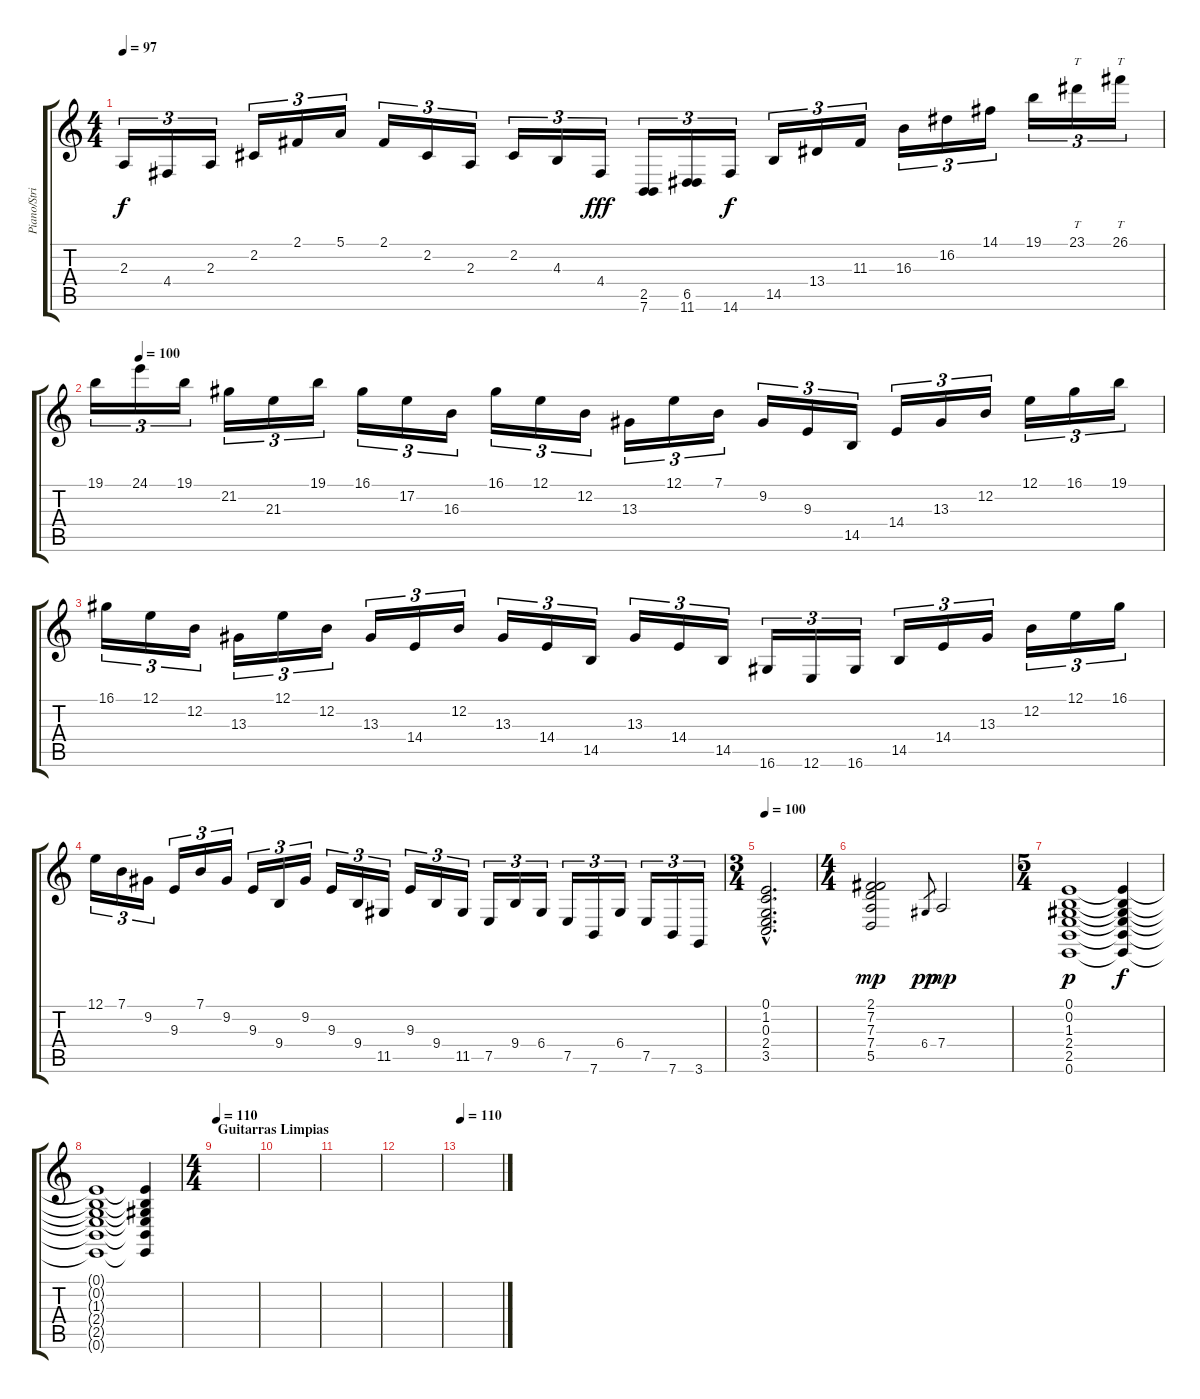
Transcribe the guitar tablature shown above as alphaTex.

\track ("Piano/Strings" "Piano/Stri") {instrument acousticgrandpiano}
\staff {score tabs}
\tuning (E4 B3 G3 D3 A2 E2) {hide}
\ts (4 4)
\tempo 97
\clef g2
\ks c
2.3.16{tu (3 2) dy f} 4.4.16{tu (3 2)} 2.3.16{tu (3 2)} 2.2.16{tu (3 2)} 2.1.16{tu (3 2)} 5.1.16{tu (3 2)} 2.1.16{tu (3 2)} 2.2.16{tu (3 2)} 2.3.16{tu (3 2)} 2.2.16{tu (3 2)} 4.3.16{tu (3 2)} 4.4.16{tu (3 2) dy fff} (2.5 7.6).16{tu (3 2)} (6.5 11.6).16{tu (3 2)} 14.6.16{tu (3 2) dy f} 14.5.16{tu (3 2)} 13.4.16{tu (3 2)} 11.3.16{tu (3 2)} 16.3.16{tu (3 2)} 16.2.16{tu (3 2)} 14.1.16{tu (3 2)} 19.1.16{tu (3 2)} 23.1.16{tt tu (3 2)} 26.1.16{tt tu (3 2)} |
\tempo (100 0.041666666666666664)
19.1.16{tu (3 2)} 24.1.16{tu (3 2)} 19.1.16{tu (3 2)} 21.2.16{tu (3 2)} 21.3.16{tu (3 2)} 19.1.16{tu (3 2)} 16.1.16{tu (3 2)} 17.2.16{tu (3 2)} 16.3.16{tu (3 2)} 16.1.16{tu (3 2)} 12.1.16{tu (3 2)} 12.2.16{tu (3 2)} 13.3.16{tu (3 2)} 12.1.16{tu (3 2)} 7.1.16{tu (3 2)} 9.2.16{tu (3 2)} 9.3.16{tu (3 2)} 14.5.16{tu (3 2)} 14.4.16{tu (3 2)} 13.3.16{tu (3 2)} 12.2.16{tu (3 2)} 12.1.16{tu (3 2)} 16.1.16{tu (3 2)} 19.1.16{tu (3 2)} |
16.1.16{tu (3 2)} 12.1.16{tu (3 2)} 12.2.16{tu (3 2)} 13.3.16{tu (3 2)} 12.1.16{tu (3 2)} 12.2.16{tu (3 2)} 13.3.16{tu (3 2)} 14.4.16{tu (3 2)} 12.2.16{tu (3 2)} 13.3.16{tu (3 2)} 14.4.16{tu (3 2)} 14.5.16{tu (3 2)} 13.3.16{tu (3 2)} 14.4.16{tu (3 2)} 14.5.16{tu (3 2)} 16.6.16{tu (3 2)} 12.6.16{tu (3 2)} 16.6.16{tu (3 2)} 14.5.16{tu (3 2)} 14.4.16{tu (3 2)} 13.3.16{tu (3 2)} 12.2.16{tu (3 2)} 12.1.16{tu (3 2)} 16.1.16{tu (3 2)} |
12.1.16{tu (3 2)} 7.1.16{tu (3 2)} 9.2.16{tu (3 2)} 9.3.16{tu (3 2)} 7.1.16{tu (3 2)} 9.2.16{tu (3 2)} 9.3.16{tu (3 2)} 9.4.16{tu (3 2)} 9.2.16{tu (3 2)} 9.3.16{tu (3 2)} 9.4.16{tu (3 2)} 11.5.16{tu (3 2)} 9.3.16{tu (3 2)} 9.4.16{tu (3 2)} 11.5.16{tu (3 2)} 7.5.16{tu (3 2)} 9.4.16{tu (3 2)} 6.4.16{tu (3 2)} 7.5.16{tu (3 2)} 7.6.16{tu (3 2)} 6.4.16{tu (3 2)} 7.5.16{tu (3 2)} 7.6.16{tu (3 2)} 3.6.16{tu (3 2)} |
\ts (3 4)
\tempo 100
(0.1{hac} 1.2{hac} 0.3{hac} 2.4{hac} 3.5{hac}).2{d} |
\ts (4 4)
(2.1 7.2 7.3 7.4 5.5).2{dy mp} 6.4.8{gr dy pp} 7.4.2{dy mp} |
\ts (5 4)
(0.1 0.2 1.3 2.4 2.5 0.6).1{dy p} (0.1{t} 0.2{t} 1.3{t} 2.4{t} 2.5{t} 0.6{t}).4{dy f} |
(0.1{t} 0.2{t} 1.3{t} 2.4{t} 2.5{t} 0.6{t}).1 (0.1{t} 0.2{t} 1.3{t} 2.4{t} 2.5{t} 0.6{t}).4 |
\ts (4 4)
\section ("" "Guitarras Limpias")
\tempo 110
|
|
|
|
\tempo 110
